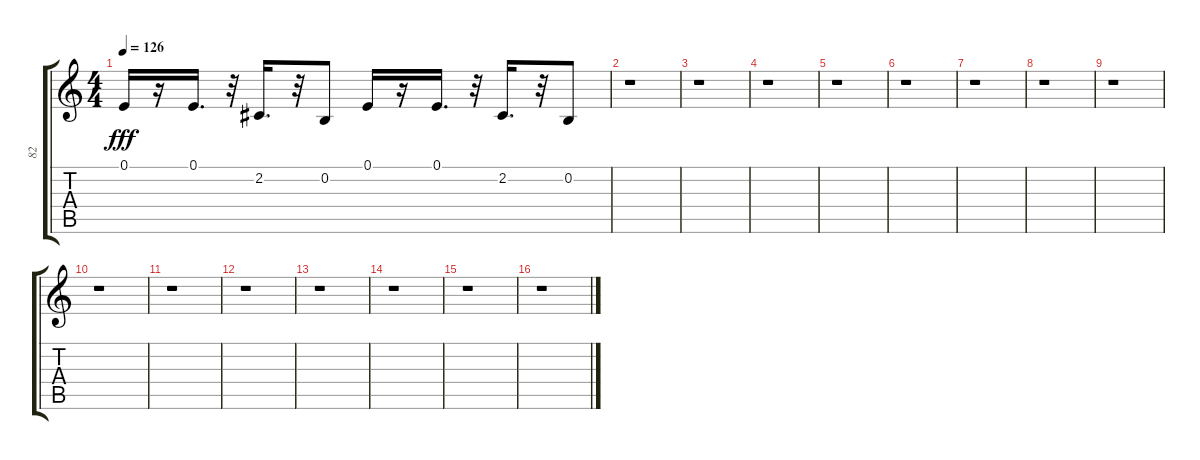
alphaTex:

\track ("82" "82") {instrument lead2sawtooth}
\staff {score tabs}
\tuning (E4 B3 G3 D3 A2 E2) {hide}
\ts (4 4)
\tempo 126
\clef g2
\ks c
0.1.16{dy fff} r.16 0.1.16{d} r.32 2.2.16{d} r.32 0.2.8 0.1.16 r.16 0.1.16{d} r.32 2.2.16{d} r.32 0.2.8 |
r.1 |
r.1 |
r.1 |
r.1 |
r.1 |
r.1 |
r.1 |
r.1 |
r.1 |
r.1 |
r.1 |
r.1 |
r.1 |
r.1 |
r.1
